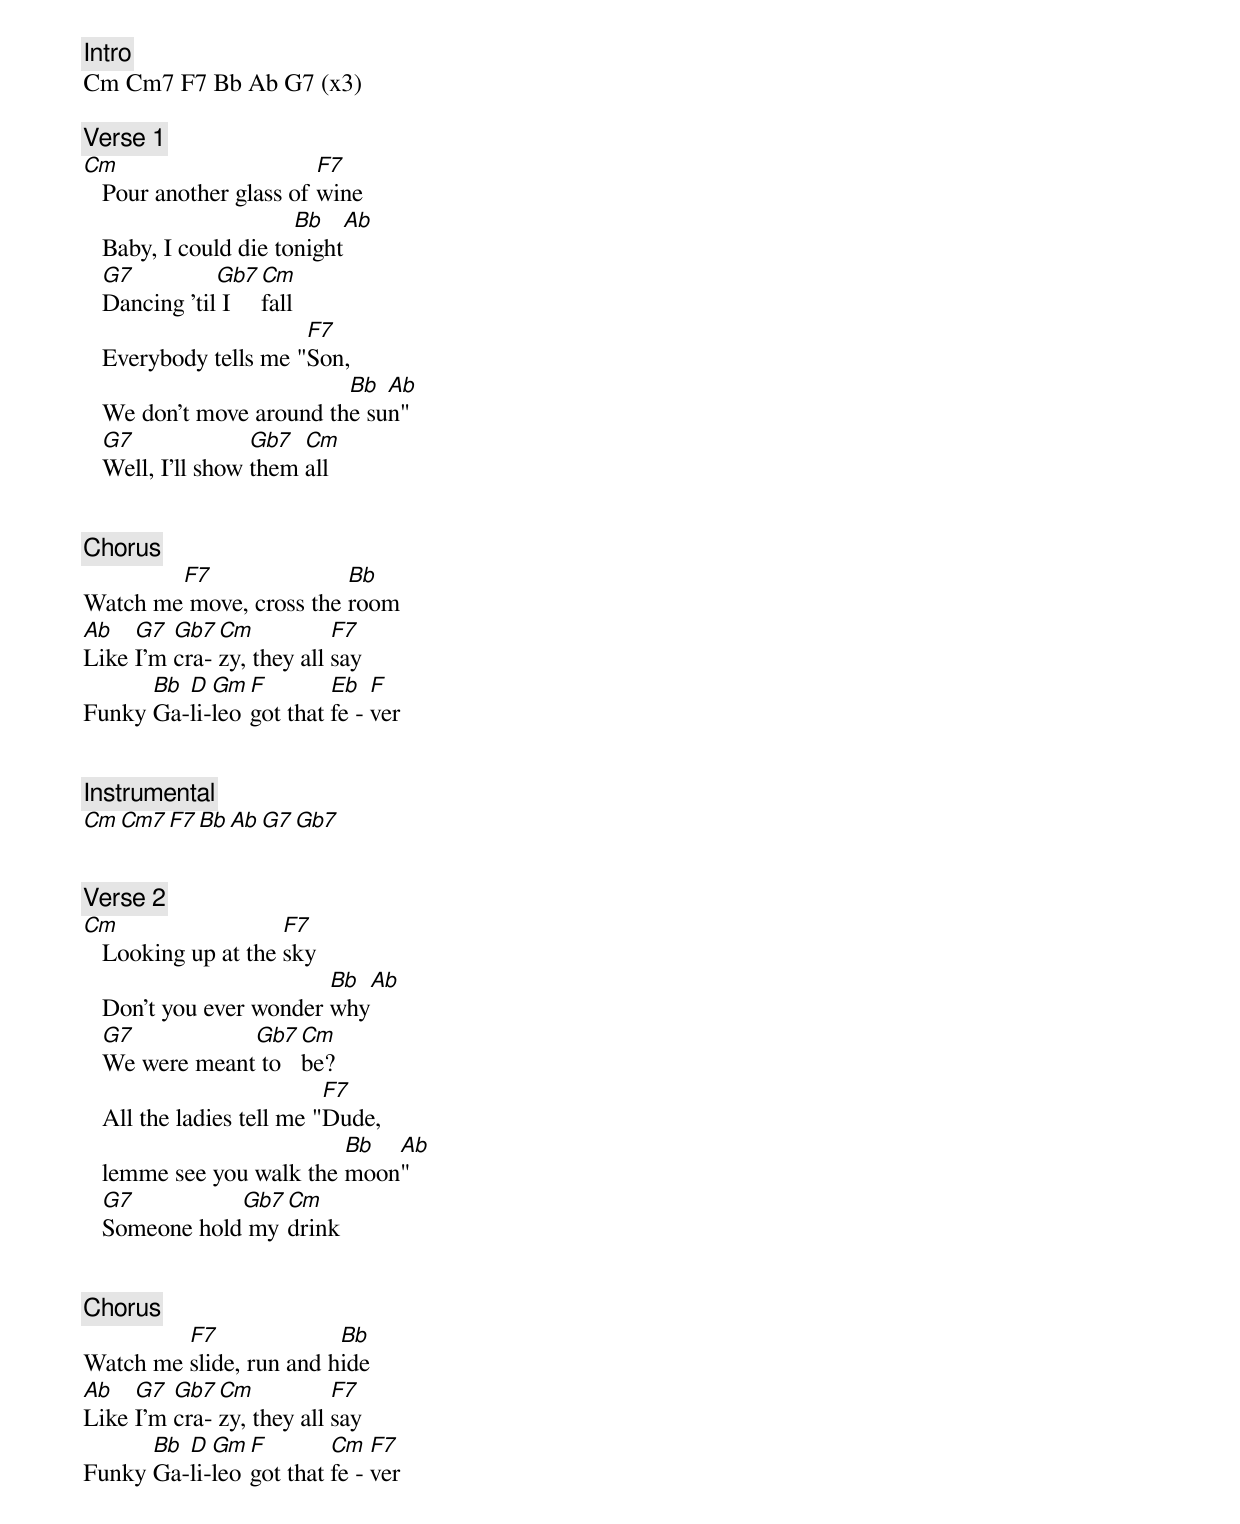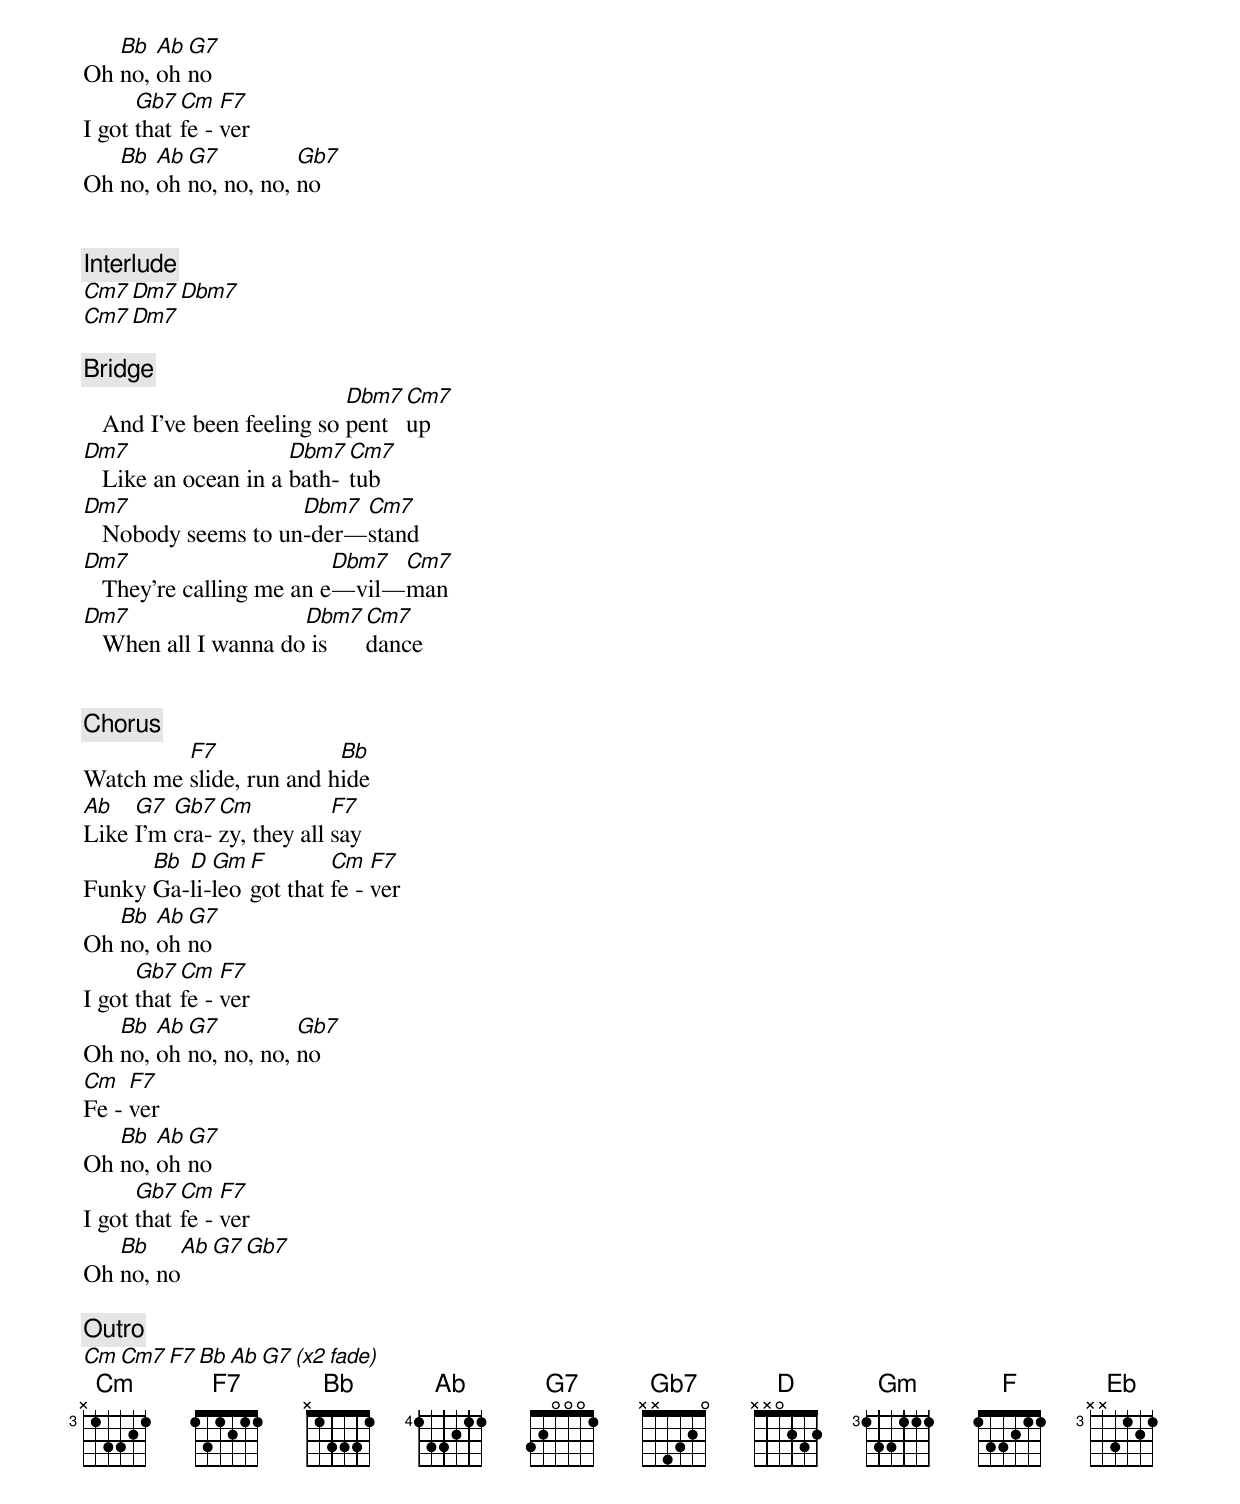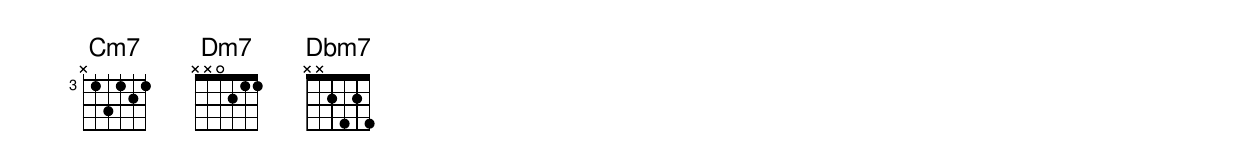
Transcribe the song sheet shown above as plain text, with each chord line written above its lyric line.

[Intro]
Cm Cm7 F7 Bb Ab G7 (x3)

[Verse 1]
Cm                       F7
   Pour another glass of wine
                       Bb   Ab
   Baby, I could die tonight
   G7          Gb7 Cm
   Dancing 'til I  fall
                       F7
   Everybody tells me "Son,
                          Bb  Ab
   We don't move around the sun"
   G7              Gb7  Cm
   Well, I'll show them all


[Chorus]
        F7               Bb
Watch me move, cross the room
Ab   G7  Gb7 Cm           F7
Like I'm cra-zy, they all say
      Bb D  Gm  F        Eb   F
Funky Ga-li-leo got that fe - ver


[Instrumental]
Cm Cm7 F7 Bb Ab G7 Gb7


[Verse 2]
Cm                   F7
   Looking up at the sky
                         Bb Ab
   Don't you ever wonder why
   G7           Gb7 Cm
   We were meant to be?
                           F7
   All the ladies tell me "Dude,
                          Bb  Ab
   lemme see you walk the moon"
   G7          Gb7 Cm
   Someone hold my drink


[Chorus]
         F7              Bb
Watch me slide, run and hide
Ab   G7  Gb7 Cm           F7
Like I'm cra-zy, they all say
      Bb D  Gm  F        Cm   F7
Funky Ga-li-leo got that fe - ver
   Bb  Ab G7
Oh no, oh no
      Gb7  Cm   F7
I got that fe - ver
   Bb  Ab G7          Gb7
Oh no, oh no, no, no, no


[Interlude]
Cm7 Dm7 Dbm7
Cm7 Dm7

[Bridge]
                            Dbm7 Cm7
   And I've been feeling so pent up
Dm7                   Dbm7 Cm7
   Like an ocean in a bath-tub
Dm7                  Dbm7 Cm7
   Nobody seems to un-der—stand
Dm7                       Dbm7 Cm7
   They're calling me an e—vil—man
Dm7                   Dbm7 Cm7
   When all I wanna do is  dance


[Chorus]
         F7              Bb
Watch me slide, run and hide
Ab   G7  Gb7 Cm           F7
Like I'm cra-zy, they all say
      Bb D  Gm  F        Cm   F7
Funky Ga-li-leo got that fe - ver
   Bb  Ab G7
Oh no, oh no
      Gb7  Cm   F7
I got that fe - ver
   Bb  Ab G7          Gb7
Oh no, oh no, no, no, no
Cm   F7
Fe - ver
   Bb  Ab G7
Oh no, oh no
      Gb7  Cm   F7
I got that fe - ver
   Bb     Ab G7 Gb7
Oh no, no

[Outro]
Cm Cm7 F7 Bb Ab G7 (x2 fade)
